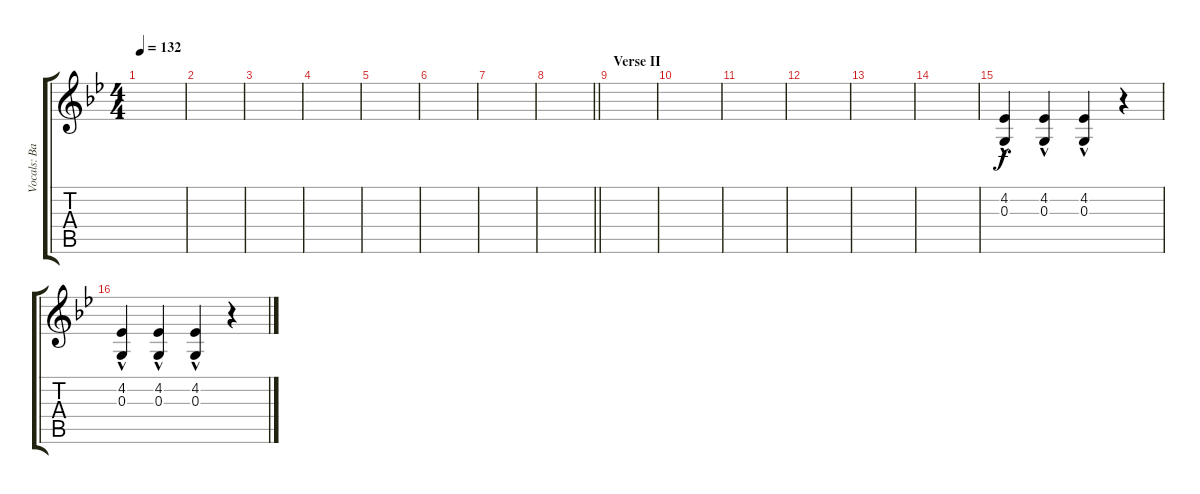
\track ("Vocals: Back" "Vocals: Ba") {instrument pad1newage}
\staff {score tabs}
\tuning (E4 B3 G3 D3 A2 E2) {hide}
\ts (4 4)
\tempo 132
\clef g2
\ks bb
|
|
|
|
|
|
|
\barLineRight lightlight
|
\section ("" "Verse II")
|
|
|
|
|
|
(4.2{hac} 0.3{hac}).4 (4.2{hac} 0.3{hac}).4 (4.2{hac} 0.3{hac}).4 r.4 |
(4.2{hac} 0.3{hac}).4 (4.2{hac} 0.3{hac}).4 (4.2{hac} 0.3{hac}).4 r.4
